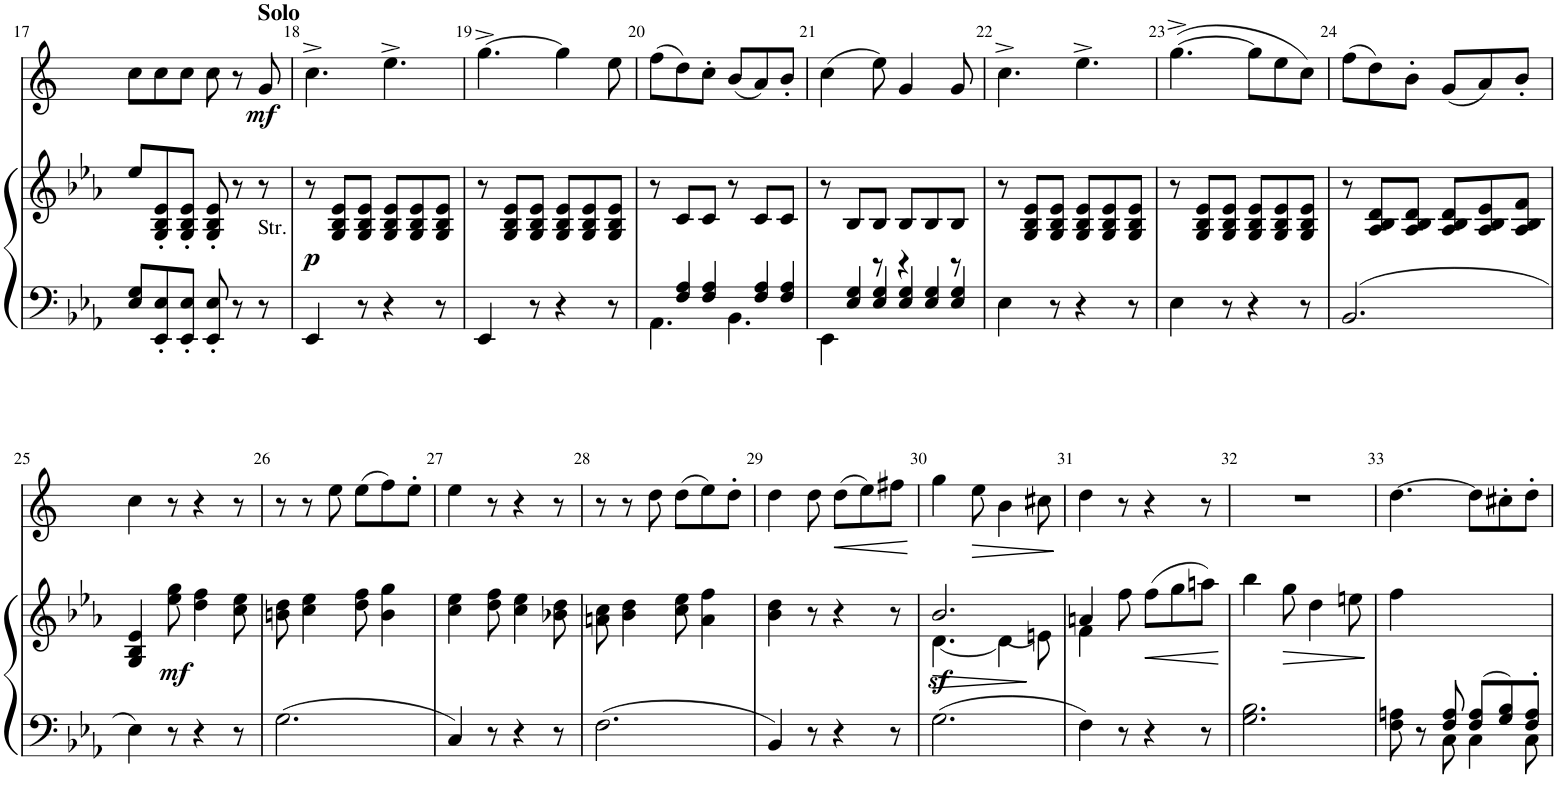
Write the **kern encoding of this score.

**kern	**kern	**dynam	**kern	**dynam
*part2	*part2	*part2	*part1	*part1
*staff3	*staff2	*staff2/3	*staff1	*staff1
*I"Klavier	*	*	*I"Horn in Eb	*
*	*	*	*I'Hn	*
!!LO:PB:g=z
*clefF4	*clefG2	*	*clefG2	*
*	*	*	*Trd4c7	*
*k[b-e-a-]	*k[b-e-a-]	*	*k[]	*
*M6/8	*M6/8	*	*M6/8	*
=17	=17	=17	=17	=17
8E-/ 8G/L	8ee-/L	.	8cc\L	.
8EE-/' 8E-/'	8G/' 8B-/' 8e-/'	.	8cc\	.
8EE-/' 8E-/'J	8G/' 8B-/' 8e-/'J	.	8cc\J	.
8EE-/' 8E-/'	8G/' 8B-/' 8e-/'	.	8cc\	.
8r	8r	.	8r	.
!	!	!	!LO:TX:a:B:t=Solo	!
!LO:TX:a:t=Str.	!	!	!	!
8r	8r	.	8g/	.
=18	=18	=18	=18	=18
4EE-/	8r	.	4.cc^\	.
.	8G/ 8B-/ 8e-/L	.	.	.
8r	8G/ 8B-/ 8e-/J	.	.	.
4r	8G/ 8B-/ 8e-/L	.	4.ee^\	.
.	8G/ 8B-/ 8e-/	.	.	.
8r	8G/ 8B-/ 8e-/J	.	.	.
=19	=19	=19	=19	=19
4EE-/	8r	.	[4.gg^\	.
.	8G/ 8B-/ 8e-/L	.	.	.
8r	8G/ 8B-/ 8e-/J	.	.	.
4r	8G/ 8B-/ 8e-/L	.	4gg\]	.
.	8G/ 8B-/ 8e-/	.	.	.
8r	8G/ 8B-/ 8e-/J	.	8ee\	.
=20	=20	=20	=20	=20
*^	*	*	*	*
4.AA-\	8ryy	8r	.	(8ff\L	.
.	8F/ 8A-/L	8c/L	.	8dd\)	.
.	8F/ 8A-/J	8c/J	.	8cc'\J	.
4.BB-\	8ryy	8r	.	(8b/L	.
.	8F/ 8A-/L	8c/L	.	8a/)	.
.	8F/ 8A-/J	8c/J	.	8b'/J	.
=21	=21	=21	=21	=21	=21
4EE-\	8ryy	8r	.	(4cc\	.
.	8E-/ 8G/L	8B-/L	.	.	.
8r	8E-/ 8G/J	8B-/J	.	8ee\)	.
4r	8E-/ 8G/L	8B-/L	.	4g/	.
.	8E-/ 8G/	8B-/	.	.	.
8r	8E-/ 8G/J	8B-/J	.	8g/	.
*v	*v	*	*	*	*
=22	=22	=22	=22	=22
4E-\	8r	.	4.cc^\	.
.	8G/ 8B-/ 8e-/L	.	.	.
8r	8G/ 8B-/ 8e-/J	.	.	.
4r	8G/ 8B-/ 8e-/L	.	4.ee^\	.
.	8G/ 8B-/ 8e-/	.	.	.
8r	8G/ 8B-/ 8e-/J	.	.	.
=23	=23	=23	=23	=23
4E-\	8r	.	([4.gg^\	.
.	8G/ 8B-/ 8e-/L	.	.	.
8r	8G/ 8B-/ 8e-/J	.	.	.
4r	8G/ 8B-/ 8e-/L	.	8gg\L]	.
.	8G/ 8B-/ 8e-/	.	8ee\	.
8r	8G/ 8B-/ 8e-/J	.	8cc\J)	.
=24	=24	=24	=24	=24
2.BB-/	8r	.	(8ff\L	.
.	8A-/ 8B-/ 8d/L	.	8dd\)	.
.	8A-/ 8B-/ 8d/J	.	8b'\J	.
.	8A-/ 8B-/ 8d/L	.	(8g/L	.
.	8A-/ 8B-/ 8e-/	.	8a/)	.
.	8A-/ 8B-/ 8f/J	.	8b'/J	.
!!LO:LB:g=z
=25	=25	=25	=25	=25
4E-\	4G/ 4B-/ 4e-/	.	4cc\	.
8r	8ee-\ 8gg\	.	8r	.
4r	4dd\ 4ff\	.	4r	.
8r	8cc\ 8ee-\	.	8r	.
=26	=26	=26	=26	=26
2.G\	8bn\ 8dd\	.	8r	.
.	4cc\ 4ee-\	.	8r	.
.	.	.	8ee\	.
.	8dd\ 8ff\	.	(8ee\L	.
.	4b\ 4gg\	.	8ff\)	.
.	.	.	8ee'\J	.
=27	=27	=27	=27	=27
4C/	4cc\ 4ee-\	.	4ee\	.
8r	8dd\ 8ff\	.	8r	.
4r	4cc\ 4ee-\	.	4r	.
8r	8b-X\ 8dd\	.	8r	.
=28	=28	=28	=28	=28
2.F\	8an\ 8cc\	.	8r	.
.	4b-\ 4dd\	.	8r	.
.	.	.	8dd\	.
.	8cc\ 8ee-\	.	(8dd\L	.
.	4a\ 4ff\	.	8ee\)	.
.	.	.	8dd'\J	.
=29	=29	=29	=29	=29
4BB-/	4b-\ 4dd\	.	4dd\	.
8r	8r	.	8dd\	.
!	!	!	!	!LO:HP:b
4r	4r	.	(8dd\L	<
.	.	.	8ee\)	.
8r	8r	.	8ff#X\J	.
.	.	.	.	[
=30	=30	=30	=30	=30
!	!	!LO:HP:b	!	!
*	*^	*	*	*
2.G\	2.b-/	[4.d\	>	4gg\	.
!	!	!	!	!	!LO:HP:b
.	.	.	.	8ee\	>
.	.	(4d\]	.	4b\	.
.	.	8en\)	.	8cc#X\	.
*	*v	*v	*	*	*
.	.	]	.	]
=31	=31	=31	=31	=31
*	*^	*	*	*
4F\	4an/	4f\	.	4dd\	.
8r	8ff\	2ryy	.	8r	.
!	!	!	!LO:HP:b	!	!
4r	(8ff\L	.	<	4r	.
.	8gg\	.	.	.	.
8r	8aan\J)	.	.	8r	.
*	*v	*v	*	*	*
.	.	[	.	.
=32	=32	=32	=32	=32
2.G\ 2.B-\	4bb-\	.	2.r	.
!	!	!LO:HP:b	!	!
.	8gg\	>	.	.
.	4dd\	.	.	.
.	8een\	.	.	.
.	.	]	.	.
=33	=33	=33	=33	=33
*^	*	*	*	*
8F\ 8An\	4ryy	4ff\	.	[4.dd\	.
8r	.	.	.	.	.
8F/ 8A/	8C\	8ryy	.	.	.
8F/ 8A/L	4C\	4ryy	.	8dd\L]	.
8G/ 8B-/	.	.	.	8cc#X'\	.
8F/' 8A/'J	8C\	8ryy	.	8dd'\J	.
*v	*v	*	*	*	*
=	=	=	=	=
*-	*-	*-	*-	*-
